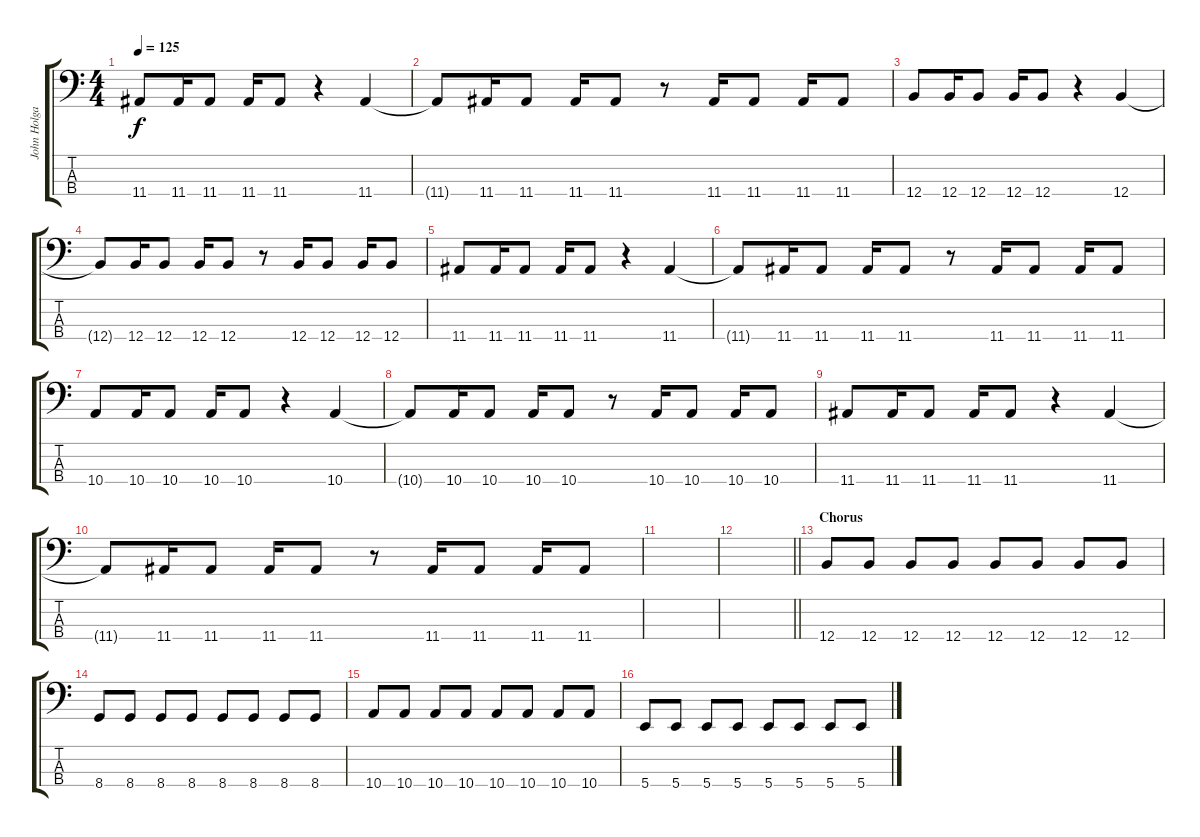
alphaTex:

\track ("John Holgado" "John Holga") {instrument electricbasspick}
\staff {score tabs}
\tuning (E2 B1 Gb1 B0) {hide}
\ts (4 4)
\tempo 125
\clef f4
\ks c
11.4.8{dy f} 11.4.16 11.4.8 11.4.16 11.4.8 r.4 11.4.4 |
11.4{t}.8 11.4.16 11.4.8 11.4.16 11.4.8 r.8 11.4.16 11.4.8 11.4.16 11.4.8 |
12.4.8 12.4.16 12.4.8 12.4.16 12.4.8 r.4 12.4.4 |
12.4{t}.8 12.4.16 12.4.8 12.4.16 12.4.8 r.8 12.4.16 12.4.8 12.4.16 12.4.8 |
11.4.8 11.4.16 11.4.8 11.4.16 11.4.8 r.4 11.4.4 |
11.4{t}.8 11.4.16 11.4.8 11.4.16 11.4.8 r.8 11.4.16 11.4.8 11.4.16 11.4.8 |
10.4.8 10.4.16 10.4.8 10.4.16 10.4.8 r.4 10.4.4 |
10.4{t}.8 10.4.16 10.4.8 10.4.16 10.4.8 r.8 10.4.16 10.4.8 10.4.16 10.4.8 |
11.4.8 11.4.16 11.4.8 11.4.16 11.4.8 r.4 11.4.4 |
11.4{t}.8 11.4.16 11.4.8 11.4.16 11.4.8 r.8 11.4.16 11.4.8 11.4.16 11.4.8 |
|
\barLineRight lightlight
|
\section ("" "Chorus")
12.4.8{volume 13} 12.4.8 12.4.8 12.4.8 12.4.8 12.4.8 12.4.8 12.4.8 |
8.4.8 8.4.8 8.4.8 8.4.8 8.4.8 8.4.8 8.4.8 8.4.8 |
10.4.8 10.4.8 10.4.8 10.4.8 10.4.8 10.4.8 10.4.8 10.4.8 |
5.4.8 5.4.8 5.4.8 5.4.8 5.4.8 5.4.8 5.4.8 5.4.8
